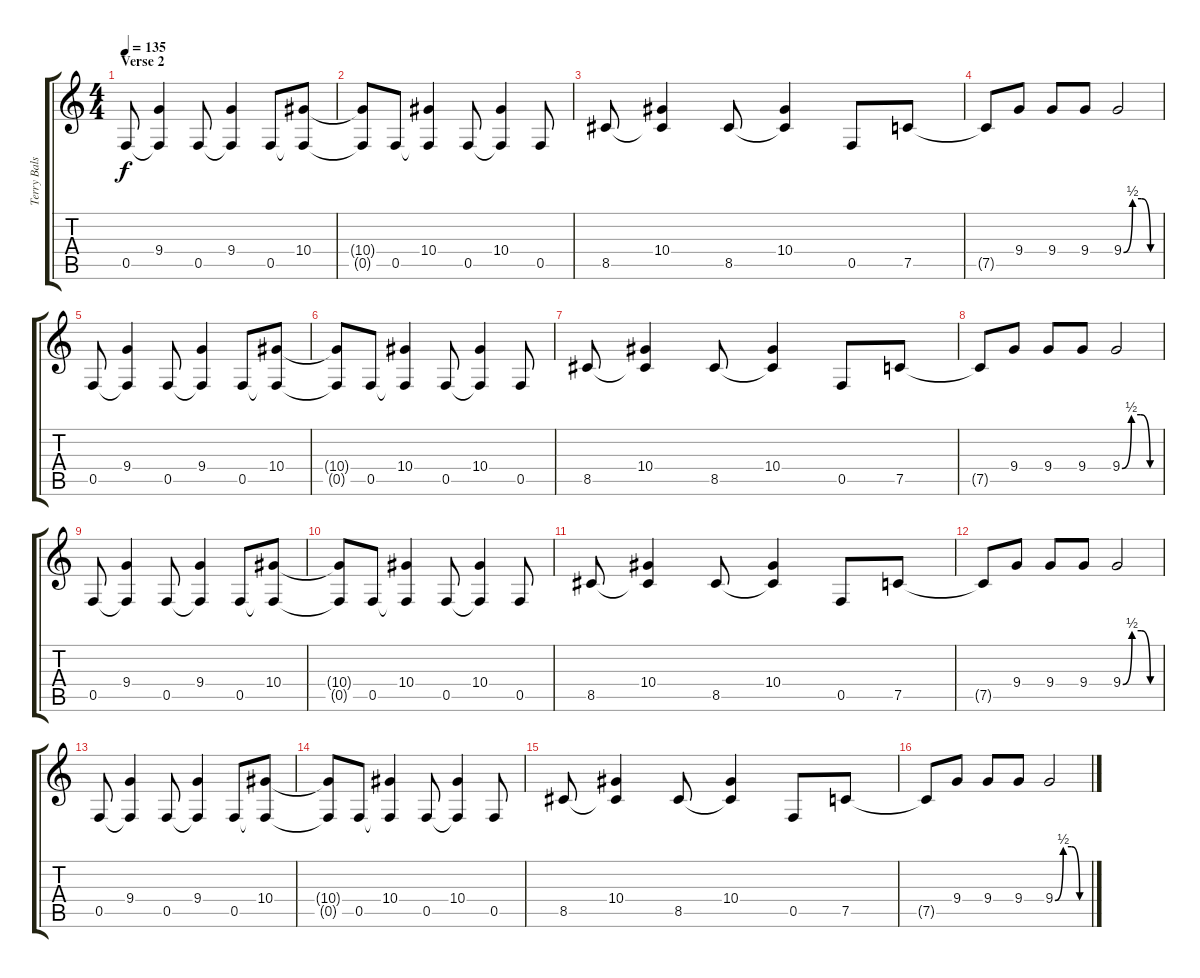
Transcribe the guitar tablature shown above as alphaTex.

\track ("Terry Balsamo (Main Guitar)" "Terry Bals") {instrument electricguitarjazz}
\staff {score tabs}
\tuning (C4 G3 Eb3 Bb2 F2 C2) {hide}
\ts (4 4)
\section ("" "Verse 2")
\tempo 135
\clef g2
\ks c
0.5.8{dy f} (9.4 0.5{t}).4 0.5.8 (9.4 0.5{t}).4 0.5.8 (10.4 0.5{t}).8 |
(10.4{t} 0.5{t}).8 0.5.8 (10.4 0.5{t}).4 0.5.8 (10.4 0.5{t}).4 0.5.8 |
8.5.8 (10.4 8.5{t}).4 8.5.8 (10.4 8.5{t}).4 0.5.8 7.5.8 |
7.5{t}.8 9.4.8 9.4.8 9.4.8 9.4{be (custom 0 0 15 2 30 2 45 0 60 0)}.2 |
0.5.8 (9.4 0.5{t}).4 0.5.8 (9.4 0.5{t}).4 0.5.8 (10.4 0.5{t}).8 |
(10.4{t} 0.5{t}).8 0.5.8 (10.4 0.5{t}).4 0.5.8 (10.4 0.5{t}).4 0.5.8 |
8.5.8 (10.4 8.5{t}).4 8.5.8 (10.4 8.5{t}).4 0.5.8 7.5.8 |
7.5{t}.8 9.4.8 9.4.8 9.4.8 9.4{be (custom 0 0 15 2 30 2 45 0 60 0)}.2 |
0.5.8 (9.4 0.5{t}).4 0.5.8 (9.4 0.5{t}).4 0.5.8 (10.4 0.5{t}).8 |
(10.4{t} 0.5{t}).8 0.5.8 (10.4 0.5{t}).4 0.5.8 (10.4 0.5{t}).4 0.5.8 |
8.5.8 (10.4 8.5{t}).4 8.5.8 (10.4 8.5{t}).4 0.5.8 7.5.8 |
7.5{t}.8 9.4.8 9.4.8 9.4.8 9.4{be (custom 0 0 15 2 30 2 45 0 60 0)}.2 |
0.5.8 (9.4 0.5{t}).4 0.5.8 (9.4 0.5{t}).4 0.5.8 (10.4 0.5{t}).8 |
(10.4{t} 0.5{t}).8 0.5.8 (10.4 0.5{t}).4 0.5.8 (10.4 0.5{t}).4 0.5.8 |
8.5.8 (10.4 8.5{t}).4 8.5.8 (10.4 8.5{t}).4 0.5.8 7.5.8 |
7.5{t}.8 9.4.8 9.4.8 9.4.8 9.4{be (custom 0 0 15 2 30 2 45 0 60 0)}.2
